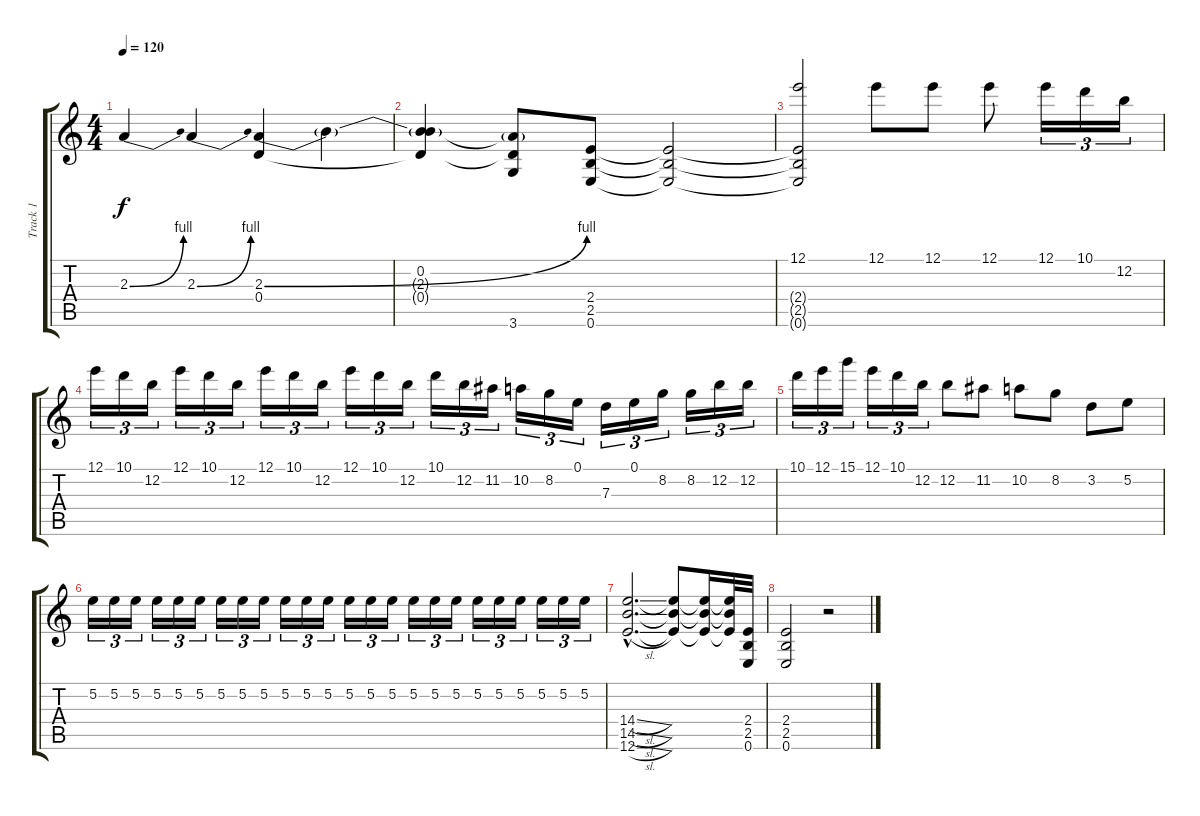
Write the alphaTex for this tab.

\track ("Track 1" "Track 1") {instrument overdrivenguitar}
\staff {score tabs}
\tuning (E4 B3 G3 D3 A2 E2) {hide}
\ts (4 4)
\tempo 120
\clef g2
\ks c
2.3{be (bend 0 0 60 4)}.4{dy f} 2.3{be (bend 0 0 60 4)}.4 (2.3{be (bend 0 0 60 4)} 0.4).4 2.3{t}.4 |
(0.2{t} 2.3{t} 0.4{t}).4 (2.3{t} 0.4{t} 3.6).8 (2.4 2.5 0.6).8 (2.4{t} 2.5{t} 0.6{t}).2 |
(12.1 2.4{t} 2.5{t} 0.6{t}).2 12.1.8 12.1.8 12.1.8 12.1.16{tu (3 2)} 10.1.16{tu (3 2)} 12.2.16{tu (3 2)} |
12.1.16{tu (3 2)} 10.1.16{tu (3 2)} 12.2.16{tu (3 2)} 12.1.16{tu (3 2)} 10.1.16{tu (3 2)} 12.2.16{tu (3 2)} 12.1.16{tu (3 2)} 10.1.16{tu (3 2)} 12.2.16{tu (3 2)} 12.1.16{tu (3 2)} 10.1.16{tu (3 2)} 12.2.16{tu (3 2)} 10.1.16{tu (3 2)} 12.2.16{tu (3 2)} 11.2.16{tu (3 2)} 10.2.16{tu (3 2)} 8.2.16{tu (3 2)} 0.1.16{tu (3 2)} 7.3.16{tu (3 2)} 0.1.16{tu (3 2)} 8.2.16{tu (3 2)} 8.2.16{tu (3 2)} 12.2.16{tu (3 2)} 12.2.16{tu (3 2)} |
10.1.16{tu (3 2)} 12.1.16{tu (3 2)} 15.1.16{tu (3 2)} 12.1.16{tu (3 2)} 10.1.16{tu (3 2)} 12.2.16{tu (3 2)} 12.2.8 11.2.8 10.2.8 8.2.8 3.2.8 5.2.8 |
5.2.16{tu (3 2)} 5.2.16{tu (3 2)} 5.2.16{tu (3 2)} 5.2.16{tu (3 2)} 5.2.16{tu (3 2)} 5.2.16{tu (3 2)} 5.2.16{tu (3 2)} 5.2.16{tu (3 2)} 5.2.16{tu (3 2)} 5.2.16{tu (3 2)} 5.2.16{tu (3 2)} 5.2.16{tu (3 2)} 5.2.16{tu (3 2)} 5.2.16{tu (3 2)} 5.2.16{tu (3 2)} 5.2.16{tu (3 2)} 5.2.16{tu (3 2)} 5.2.16{tu (3 2)} 5.2.16{tu (3 2)} 5.2.16{tu (3 2)} 5.2.16{tu (3 2)} 5.2.16{tu (3 2)} 5.2.16{tu (3 2)} 5.2.16{tu (3 2)} |
(14.4{sl hac} 14.5{sl hac} 12.6{sl hac}).2{d} (14.4{t} 14.5{t} 12.6{t}).8 (14.4{t} 14.5{t} 12.6{t}).16 (14.4{t} 14.5{t} 12.6{t}).32 (2.4 2.5 0.6).32 |
(2.4 2.5 0.6).2 r.2
